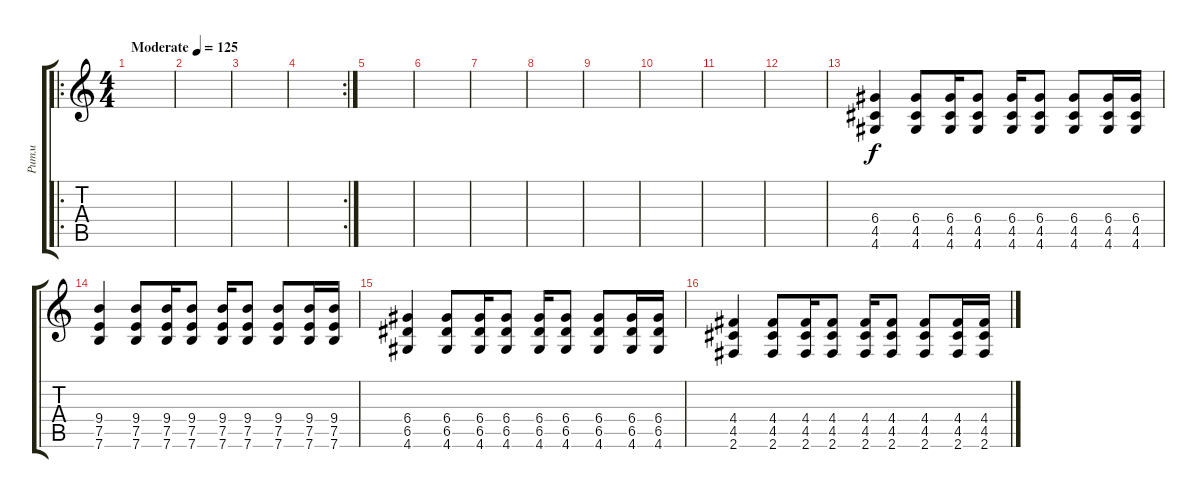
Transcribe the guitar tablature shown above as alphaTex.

\track ("Ритм" "Ритм") {instrument distortionguitar}
\staff {score tabs}
\tuning (E4 B3 G3 D3 A2 E2) {hide}
\ro
\ts (4 4)
\tempo (125 "Moderate")
\clef g2
\ks c
|
|
|
\rc 2
|
|
|
|
|
|
|
|
|
(6.4 4.5 4.6).4 (6.4 4.5 4.6).8 (6.4 4.5 4.6).16 (6.4 4.5 4.6).8 (6.4 4.5 4.6).16 (6.4 4.5 4.6).8 (6.4 4.5 4.6).8 (6.4 4.5 4.6).16 (6.4 4.5 4.6).16 |
(9.4 7.5 7.6).4 (9.4 7.5 7.6).8 (9.4 7.5 7.6).16 (9.4 7.5 7.6).8 (9.4 7.5 7.6).16 (9.4 7.5 7.6).8 (9.4 7.5 7.6).8 (9.4 7.5 7.6).16 (9.4 7.5 7.6).16 |
(6.4 6.5 4.6).4 (6.4 6.5 4.6).8 (6.4 6.5 4.6).16 (6.4 6.5 4.6).8 (6.4 6.5 4.6).16 (6.4 6.5 4.6).8 (6.4 6.5 4.6).8 (6.4 6.5 4.6).16 (6.4 6.5 4.6).16 |
(4.4 4.5 2.6).4 (4.4 4.5 2.6).8 (4.4 4.5 2.6).16 (4.4 4.5 2.6).8 (4.4 4.5 2.6).16 (4.4 4.5 2.6).8 (4.4 4.5 2.6).8 (4.4 4.5 2.6).16 (4.4 4.5 2.6).16
